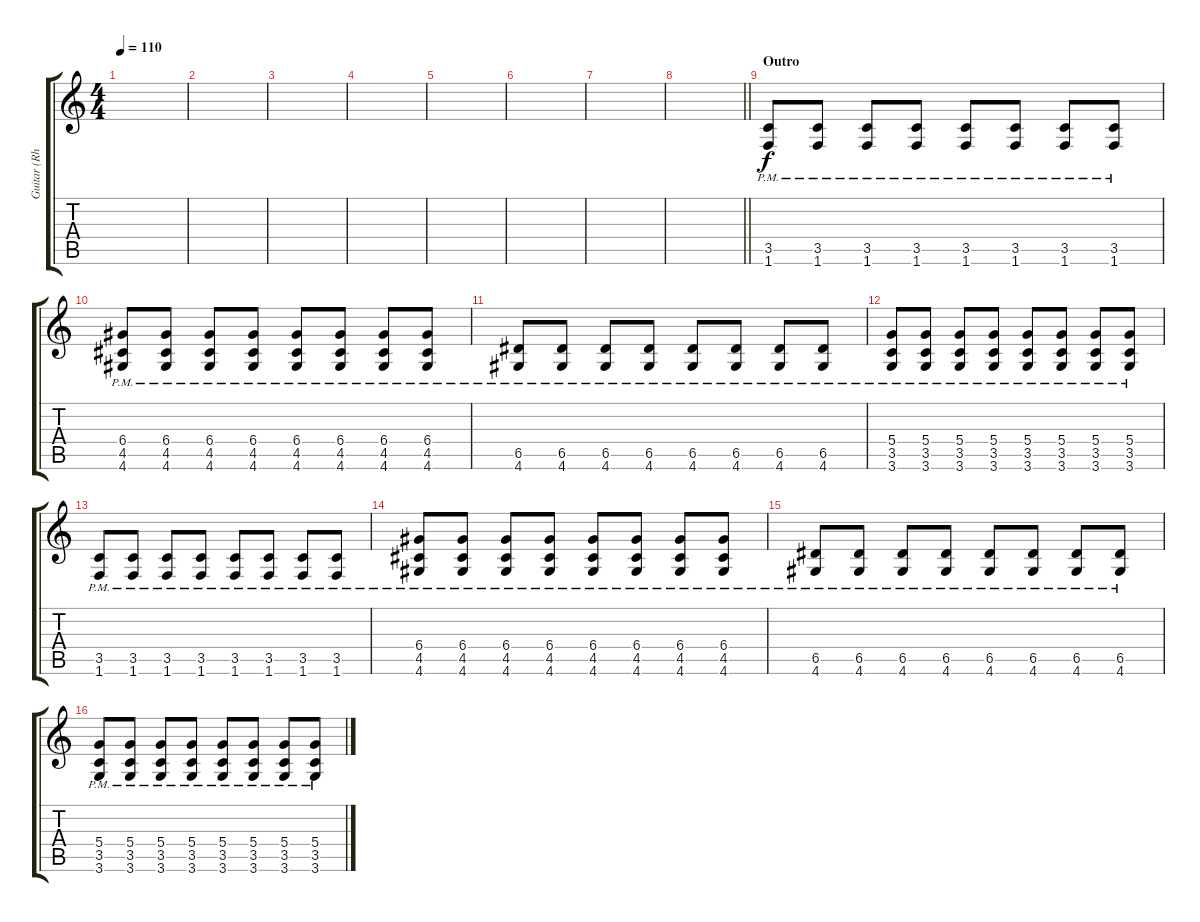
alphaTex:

\track ("Guitar (Rhytm)" "Guitar (Rh") {instrument distortionguitar}
\staff {score tabs}
\tuning (E4 B3 G3 D3 A2 E2) {hide}
\ts (4 4)
\tempo 110
\clef g2
\ks c
|
|
|
|
|
|
|
\barLineRight lightlight
|
\section ("" "Outro")
(3.5{pm} 1.6{pm}).8 (3.5{pm} 1.6{pm}).8 (3.5{pm} 1.6{pm}).8 (3.5{pm} 1.6{pm}).8 (3.5{pm} 1.6{pm}).8 (3.5{pm} 1.6{pm}).8 (3.5{pm} 1.6{pm}).8 (3.5{pm} 1.6{pm}).8 |
(6.4{pm} 4.5{pm} 4.6{pm}).8 (6.4{pm} 4.5{pm} 4.6{pm}).8 (6.4{pm} 4.5{pm} 4.6{pm}).8 (6.4{pm} 4.5{pm} 4.6{pm}).8 (6.4{pm} 4.5{pm} 4.6{pm}).8 (6.4{pm} 4.5{pm} 4.6{pm}).8 (6.4{pm} 4.5{pm} 4.6{pm}).8 (6.4{pm} 4.5{pm} 4.6{pm}).8 |
(6.5{pm} 4.6{pm}).8 (6.5{pm} 4.6{pm}).8 (6.5{pm} 4.6{pm}).8 (6.5{pm} 4.6{pm}).8 (6.5{pm} 4.6{pm}).8 (6.5{pm} 4.6{pm}).8 (6.5{pm} 4.6{pm}).8 (6.5{pm} 4.6{pm}).8 |
(5.4{pm} 3.5{pm} 3.6{pm}).8 (5.4{pm} 3.5{pm} 3.6{pm}).8 (5.4{pm} 3.5{pm} 3.6{pm}).8 (5.4{pm} 3.5{pm} 3.6{pm}).8 (5.4{pm} 3.5{pm} 3.6{pm}).8 (5.4{pm} 3.5{pm} 3.6{pm}).8 (5.4{pm} 3.5{pm} 3.6{pm}).8 (5.4{pm} 3.5{pm} 3.6{pm}).8 |
(3.5{pm} 1.6{pm}).8 (3.5{pm} 1.6{pm}).8 (3.5{pm} 1.6{pm}).8 (3.5{pm} 1.6{pm}).8 (3.5{pm} 1.6{pm}).8 (3.5{pm} 1.6{pm}).8 (3.5{pm} 1.6{pm}).8 (3.5{pm} 1.6{pm}).8 |
(6.4{pm} 4.5{pm} 4.6{pm}).8 (6.4{pm} 4.5{pm} 4.6{pm}).8 (6.4{pm} 4.5{pm} 4.6{pm}).8 (6.4{pm} 4.5{pm} 4.6{pm}).8 (6.4{pm} 4.5{pm} 4.6{pm}).8 (6.4{pm} 4.5{pm} 4.6{pm}).8 (6.4{pm} 4.5{pm} 4.6{pm}).8 (6.4{pm} 4.5{pm} 4.6{pm}).8 |
(6.5{pm} 4.6{pm}).8 (6.5{pm} 4.6{pm}).8 (6.5{pm} 4.6{pm}).8 (6.5{pm} 4.6{pm}).8 (6.5{pm} 4.6{pm}).8 (6.5{pm} 4.6{pm}).8 (6.5{pm} 4.6{pm}).8 (6.5{pm} 4.6{pm}).8 |
(5.4{pm} 3.5{pm} 3.6{pm}).8 (5.4{pm} 3.5{pm} 3.6{pm}).8 (5.4{pm} 3.5{pm} 3.6{pm}).8 (5.4{pm} 3.5{pm} 3.6{pm}).8 (5.4{pm} 3.5{pm} 3.6{pm}).8 (5.4{pm} 3.5{pm} 3.6{pm}).8 (5.4{pm} 3.5{pm} 3.6{pm}).8 (5.4{pm} 3.5{pm} 3.6{pm}).8
